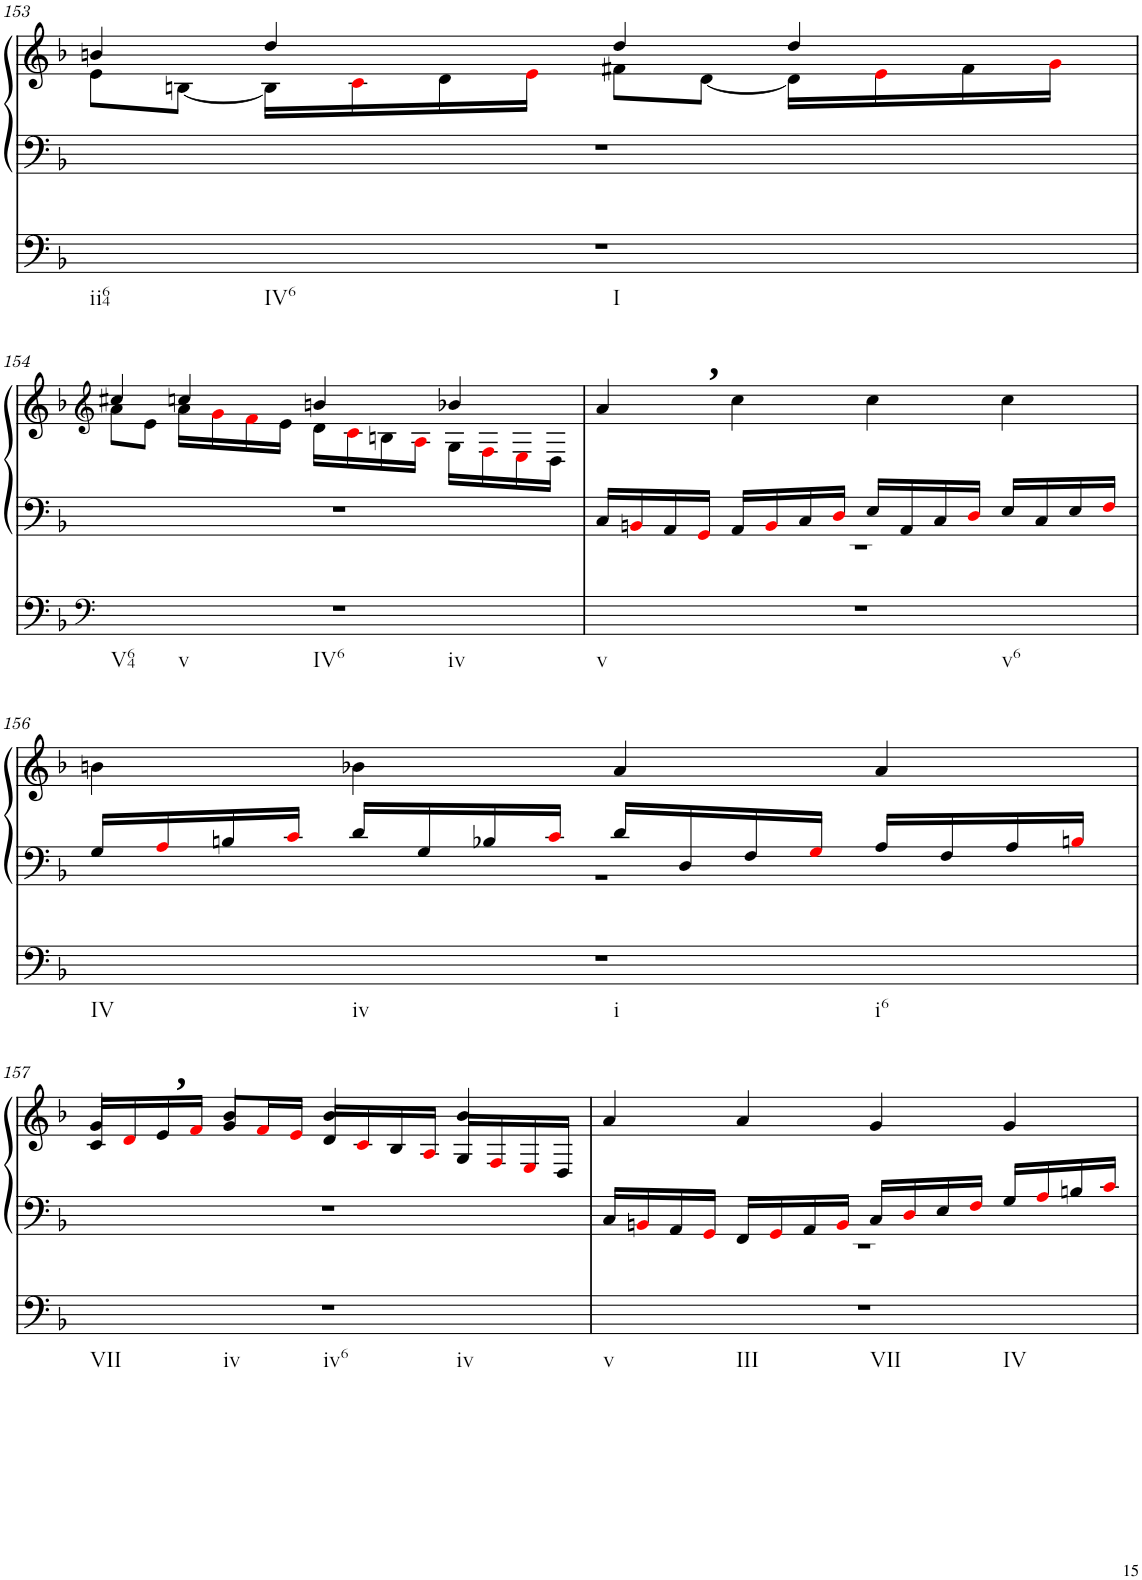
**kern	**kern	**kern
*part2	*part1	*part1
*staff3	*staff2	*staff1
*I"Pedal	*I"linke Hand	*
!!LO:PB:g=z
*clefF4	*clefF4	*clefG2
*k[b-]	*k[b-]	*k[b-]
*M4/4	*M4/4	*M4/4
=153	=153	=153
*	*	*^
!LO:TX:b:t=ii64	!	!	!
!LO:TX:b:t=IV6	!	!	!
!LO:TX:b:t=I	!	!	!
1r	1r	4bn/	8e\L
.	.	.	[8Bn\J
.	.	4dd/	16B\LL]
.	.	.	16ci\
.	.	.	16d\
.	.	.	16ei\JJ
.	.	4dd/	8f#X\L
.	.	.	[8d\J
.	.	4dd/	16d\LL]
.	.	.	16ei\
.	.	.	16f#\
.	.	.	16gi\JJ
!!LO:LB:g=z	!!
=154	=154	=154	=154
*clefF4	*	*clefG2	*
*	*	*k[b-]	*
!LO:TX:b:t=V64	!	!	!
!LO:TX:b:t=v	!	!	!
!LO:TX:b:t=IV6	!	!	!
!LO:TX:b:t=iv	!	!	!
1r	1r	4cc#X/	8a\L
.	.	.	8e\J
.	.	4ccn/	16a\LL
.	.	.	16gi\
.	.	.	16fi\
.	.	.	16e\JJ
.	.	4bn/	16d\LL
.	.	.	16ci\
.	.	.	16Bn\
.	.	.	16Ai\JJ
.	.	4b-X/	16G\LL
.	.	.	16Fi\
.	.	.	16Ei\
.	.	.	16D\JJ
=155	=155	=155	=155
*	*^	*	*
!LO:TX:b:t=v	!	!	!	!
!LO:TX:b:t=v6	!	!	!	!
*	*	*	*v	*v
1r	16C/LL	1r	4a/
.	16BBni/	.	.
.	16AA/	.	.
.	16GGi/JJ	.	.
!	!	!	!LO:TX:a:B:t=,
.	16AA/LL	.	4cc\
.	16BBi/	.	.
.	16C/	.	.
.	16Di/JJ	.	.
.	16E/LL	.	4cc\
.	16AA/	.	.
.	16C/	.	.
.	16Di/JJ	.	.
.	16E/LL	.	4cc\
.	16C/	.	.
.	16E/	.	.
.	16Fi/JJ	.	.
!!LO:LB:g=z
=156	=156	=156	=156
!LO:TX:b:t=IV	!	!	!
!LO:TX:b:t=iv	!	!	!
!LO:TX:b:t=i	!	!	!
!LO:TX:b:t=i6	!	!	!
1r	16G/LL	1r	4bn\
.	16Ai/	.	.
.	16Bn/	.	.
.	16ci/JJ	.	.
.	16d/LL	.	4b-X\
.	16G/	.	.
.	16B-X/	.	.
.	16ci/JJ	.	.
.	16d/LL	.	4a/
.	16D/	.	.
.	16F/	.	.
.	16Gi/JJ	.	.
.	16A/LL	.	4a/
.	16F/	.	.
.	16A/	.	.
.	16Bni/JJ	.	.
*	*v	*v	*
!!LO:LB:g=z
=157	=157	=157
*	*	*^
!LO:TX:b:t=VII	!	!	!
!LO:TX:b:t=iv	!	!	!
!LO:TX:b:t=iv6	!	!	!
!LO:TX:b:t=iv	!	!	!
1r	1r	16c/LL	4g/
.	.	16di/	.
.	.	16e/	.
!	!	!LO:TX:a:B:t=,	!
.	.	16fi/JJ	.
.	.	8g/L	4b-/
.	.	16fi/L	.
.	.	16ei/JJ	.
.	.	16d/LL	4b-/
.	.	16ci/	.
.	.	16B-/	.
.	.	16Ai/JJ	.
.	.	16G/LL	4b-/
.	.	16Fi/	.
.	.	16Ei/	.
.	.	16D/JJ	.
*	*	*v	*v
=158	=158	=158
*	*^	*
!LO:TX:b:t=v	!	!	!
!LO:TX:b:t=III	!	!	!
!LO:TX:b:t=VII	!	!	!
!LO:TX:b:t=IV	!	!	!
1r	16C/LL	1r	4a/
.	16BBni/	.	.
.	16AA/	.	.
.	16GGi/JJ	.	.
.	16FF/LL	.	4a/
.	16GGi/	.	.
.	16AA/	.	.
.	16BBi/JJ	.	.
.	16C/LL	.	4g/
.	16Di/	.	.
.	16E/	.	.
.	16Fi/JJ	.	.
.	16G/LL	.	4g/
.	16Ai/	.	.
.	16Bn/	.	.
.	16ci/JJ	.	.
*	*v	*v	*
=	=	=
*-	*-	*-
